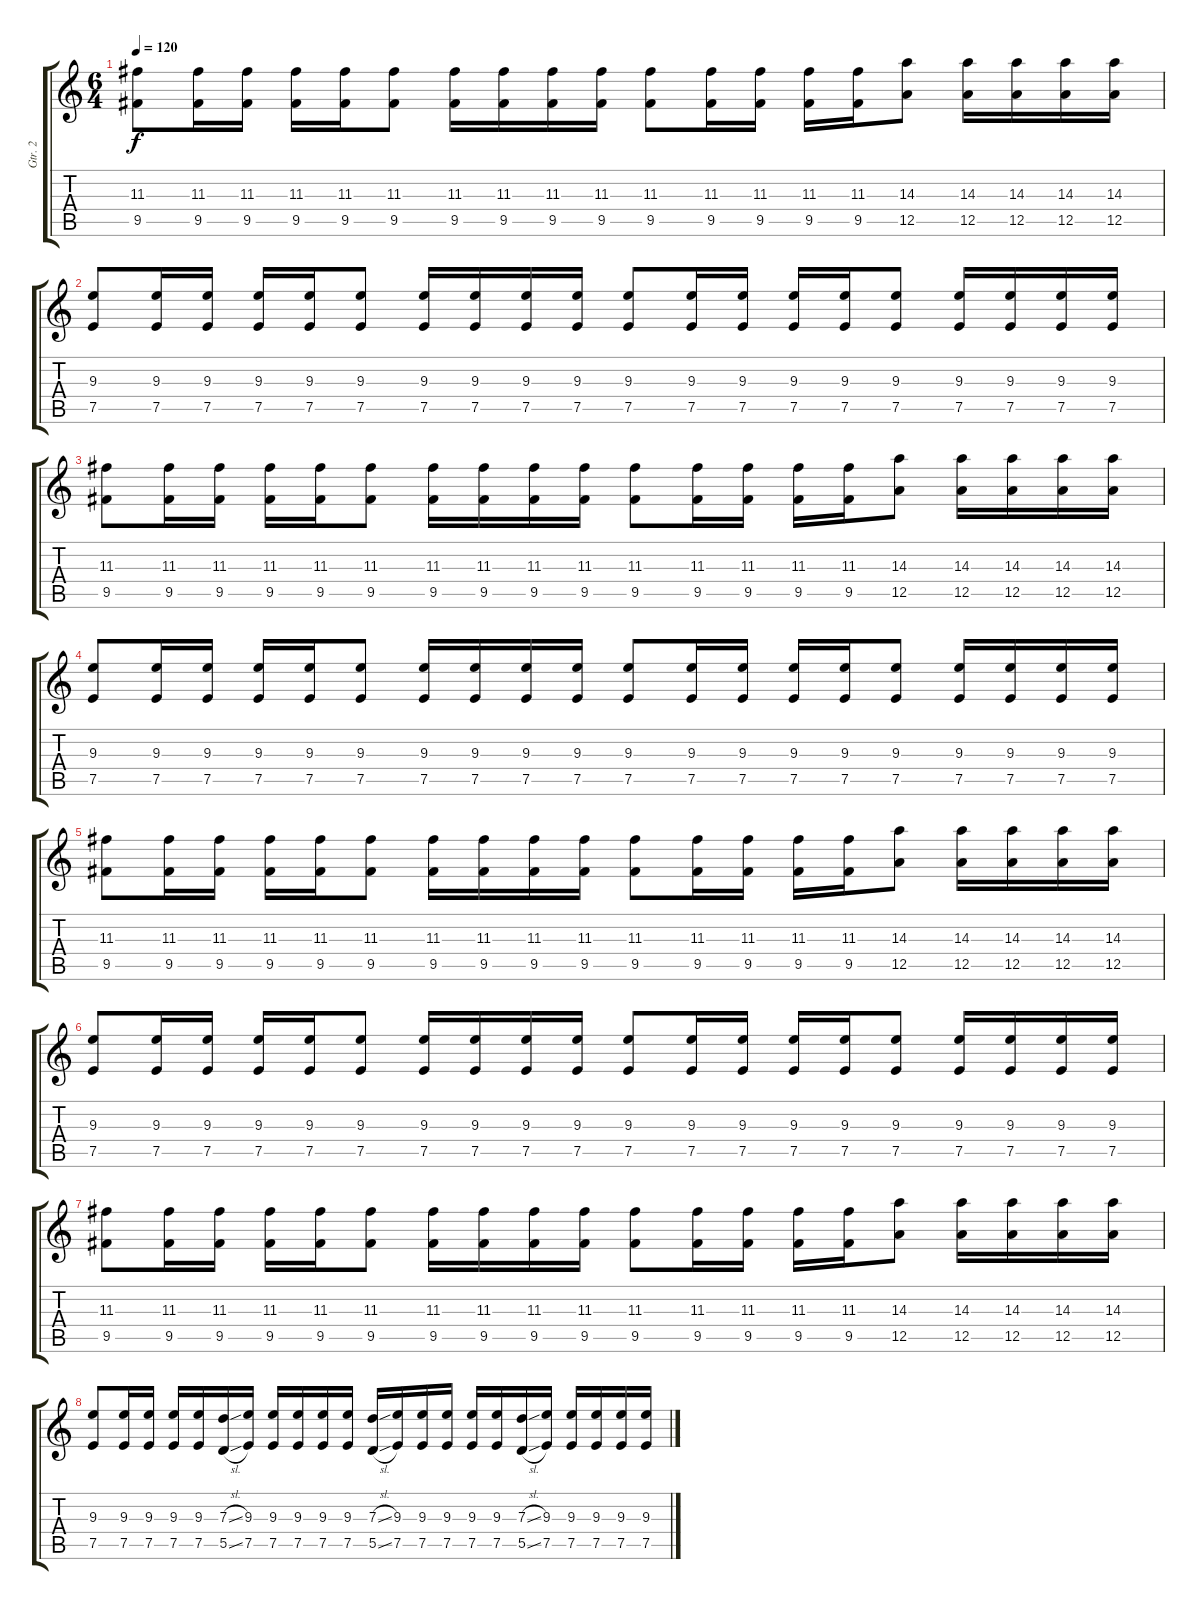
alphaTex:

\track ("Gtr. 2" "Gtr. 2") {instrument overdrivenguitar}
\staff {score tabs}
\tuning (E4 B3 G3 D3 A2 E2) {hide}
\ts (6 4)
\tempo 120
\clef g2
\ks c
(11.3 9.5).8{dy f} (11.3 9.5).16 (11.3 9.5).16 (11.3 9.5).16 (11.3 9.5).16 (11.3 9.5).8 (11.3 9.5).16 (11.3 9.5).16 (11.3 9.5).16 (11.3 9.5).16 (11.3 9.5).8 (11.3 9.5).16 (11.3 9.5).16 (11.3 9.5).16 (11.3 9.5).16 (14.3 12.5).8 (14.3 12.5).16 (14.3 12.5).16 (14.3 12.5).16 (14.3 12.5).16 |
(9.3 7.5).8 (9.3 7.5).16 (9.3 7.5).16 (9.3 7.5).16 (9.3 7.5).16 (9.3 7.5).8 (9.3 7.5).16 (9.3 7.5).16 (9.3 7.5).16 (9.3 7.5).16 (9.3 7.5).8 (9.3 7.5).16 (9.3 7.5).16 (9.3 7.5).16 (9.3 7.5).16 (9.3 7.5).8 (9.3 7.5).16 (9.3 7.5).16 (9.3 7.5).16 (9.3 7.5).16 |
(11.3 9.5).8 (11.3 9.5).16 (11.3 9.5).16 (11.3 9.5).16 (11.3 9.5).16 (11.3 9.5).8 (11.3 9.5).16 (11.3 9.5).16 (11.3 9.5).16 (11.3 9.5).16 (11.3 9.5).8 (11.3 9.5).16 (11.3 9.5).16 (11.3 9.5).16 (11.3 9.5).16 (14.3 12.5).8 (14.3 12.5).16 (14.3 12.5).16 (14.3 12.5).16 (14.3 12.5).16 |
(9.3 7.5).8 (9.3 7.5).16 (9.3 7.5).16 (9.3 7.5).16 (9.3 7.5).16 (9.3 7.5).8 (9.3 7.5).16 (9.3 7.5).16 (9.3 7.5).16 (9.3 7.5).16 (9.3 7.5).8 (9.3 7.5).16 (9.3 7.5).16 (9.3 7.5).16 (9.3 7.5).16 (9.3 7.5).8 (9.3 7.5).16 (9.3 7.5).16 (9.3 7.5).16 (9.3 7.5).16 |
(11.3 9.5).8 (11.3 9.5).16 (11.3 9.5).16 (11.3 9.5).16 (11.3 9.5).16 (11.3 9.5).8 (11.3 9.5).16 (11.3 9.5).16 (11.3 9.5).16 (11.3 9.5).16 (11.3 9.5).8 (11.3 9.5).16 (11.3 9.5).16 (11.3 9.5).16 (11.3 9.5).16 (14.3 12.5).8 (14.3 12.5).16 (14.3 12.5).16 (14.3 12.5).16 (14.3 12.5).16 |
(9.3 7.5).8 (9.3 7.5).16 (9.3 7.5).16 (9.3 7.5).16 (9.3 7.5).16 (9.3 7.5).8 (9.3 7.5).16 (9.3 7.5).16 (9.3 7.5).16 (9.3 7.5).16 (9.3 7.5).8 (9.3 7.5).16 (9.3 7.5).16 (9.3 7.5).16 (9.3 7.5).16 (9.3 7.5).8 (9.3 7.5).16 (9.3 7.5).16 (9.3 7.5).16 (9.3 7.5).16 |
(11.3 9.5).8 (11.3 9.5).16 (11.3 9.5).16 (11.3 9.5).16 (11.3 9.5).16 (11.3 9.5).8 (11.3 9.5).16 (11.3 9.5).16 (11.3 9.5).16 (11.3 9.5).16 (11.3 9.5).8 (11.3 9.5).16 (11.3 9.5).16 (11.3 9.5).16 (11.3 9.5).16 (14.3 12.5).8 (14.3 12.5).16 (14.3 12.5).16 (14.3 12.5).16 (14.3 12.5).16 |
(9.3 7.5).8 (9.3 7.5).16 (9.3 7.5).16 (9.3 7.5).16 (9.3 7.5).16 (7.3{sl} 5.5{sl}).16 (9.3 7.5).16 (9.3 7.5).16 (9.3 7.5).16 (9.3 7.5).16 (9.3 7.5).16 (7.3{sl} 5.5{sl}).16 (9.3 7.5).16 (9.3 7.5).16 (9.3 7.5).16 (9.3 7.5).16 (9.3 7.5).16 (7.3{sl} 5.5{sl}).16 (9.3 7.5).16 (9.3 7.5).16 (9.3 7.5).16 (9.3 7.5).16 (9.3 7.5).16
